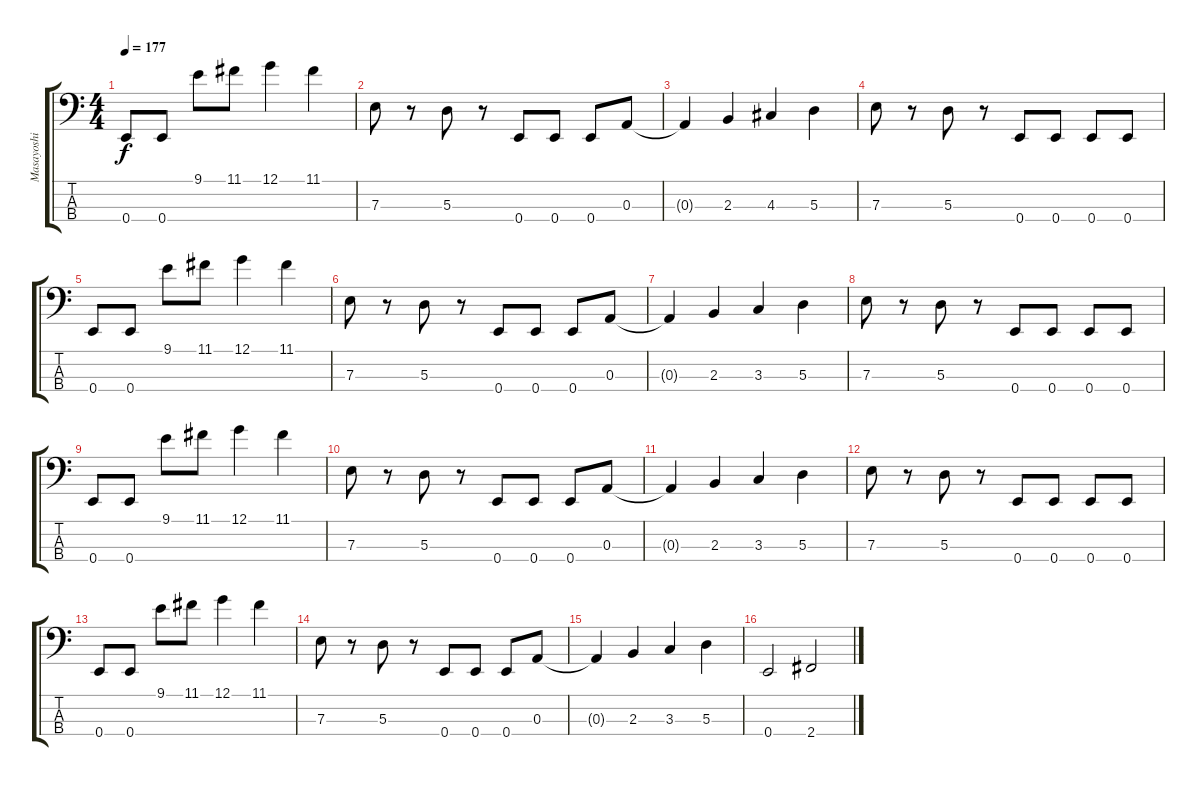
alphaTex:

\track ("Masayoshi Yamashita" "Masayoshi ") {instrument electricbasspick}
\staff {score tabs}
\tuning (G2 D2 A1 E1) {hide}
\ts (4 4)
\tempo 177
\clef f4
\ks c
0.4.8{dy f} 0.4.8 9.1.8 11.1.8 12.1.4 11.1.4 |
7.3.8 r.8 5.3.8 r.8 0.4.8 0.4.8 0.4.8 0.3.8 |
0.3{t}.4 2.3.4 4.3.4 5.3.4 |
7.3.8 r.8 5.3.8 r.8 0.4.8 0.4.8 0.4.8 0.4.8 |
0.4.8 0.4.8 9.1.8 11.1.8 12.1.4 11.1.4 |
7.3.8 r.8 5.3.8 r.8 0.4.8 0.4.8 0.4.8 0.3.8 |
0.3{t}.4 2.3.4 3.3.4 5.3.4 |
7.3.8 r.8 5.3.8 r.8 0.4.8 0.4.8 0.4.8 0.4.8 |
0.4.8 0.4.8 9.1.8 11.1.8 12.1.4 11.1.4 |
7.3.8 r.8 5.3.8 r.8 0.4.8 0.4.8 0.4.8 0.3.8 |
0.3{t}.4 2.3.4 3.3.4 5.3.4 |
7.3.8 r.8 5.3.8 r.8 0.4.8 0.4.8 0.4.8 0.4.8 |
0.4.8 0.4.8 9.1.8 11.1.8 12.1.4 11.1.4 |
7.3.8 r.8 5.3.8 r.8 0.4.8 0.4.8 0.4.8 0.3.8 |
0.3{t}.4 2.3.4 3.3.4 5.3.4 |
0.4.2 2.4.2
